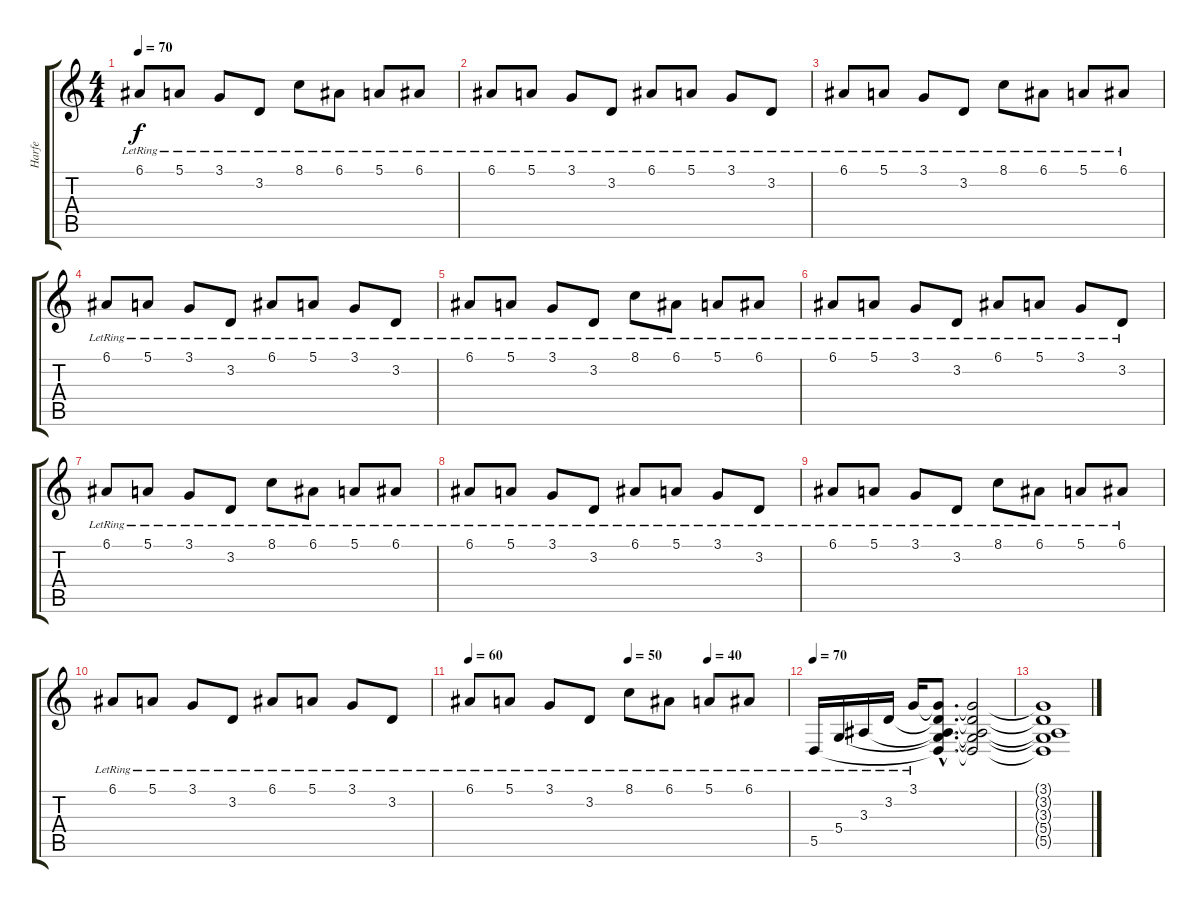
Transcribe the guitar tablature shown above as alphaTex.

\track ("Harfe" "Harfe") {instrument orchestralharp}
\staff {score tabs}
\tuning (E4 B3 G3 D3 A2 E2) {hide}
\ts (4 4)
\tempo 70
\clef g2
\ks c
6.1{lr}.8{dy f} 5.1{lr}.8 3.1{lr}.8 3.2{lr}.8 8.1{lr}.8 6.1{lr}.8 5.1{lr}.8 6.1{lr}.8 |
6.1{lr}.8 5.1{lr}.8 3.1{lr}.8 3.2{lr}.8 6.1{lr}.8 5.1{lr}.8 3.1{lr}.8 3.2{lr}.8 |
6.1{lr}.8 5.1{lr}.8 3.1{lr}.8 3.2{lr}.8 8.1{lr}.8 6.1{lr}.8 5.1{lr}.8 6.1{lr}.8 |
6.1{lr}.8 5.1{lr}.8 3.1{lr}.8 3.2{lr}.8 6.1{lr}.8 5.1{lr}.8 3.1{lr}.8 3.2{lr}.8 |
6.1{lr}.8 5.1{lr}.8 3.1{lr}.8 3.2{lr}.8 8.1{lr}.8 6.1{lr}.8 5.1{lr}.8 6.1{lr}.8 |
6.1{lr}.8 5.1{lr}.8 3.1{lr}.8 3.2{lr}.8 6.1{lr}.8 5.1{lr}.8 3.1{lr}.8 3.2{lr}.8 |
6.1{lr}.8 5.1{lr}.8 3.1{lr}.8 3.2{lr}.8 8.1{lr}.8 6.1{lr}.8 5.1{lr}.8 6.1{lr}.8 |
6.1{lr}.8 5.1{lr}.8 3.1{lr}.8 3.2{lr}.8 6.1{lr}.8 5.1{lr}.8 3.1{lr}.8 3.2{lr}.8 |
6.1{lr}.8 5.1{lr}.8 3.1{lr}.8 3.2{lr}.8 8.1{lr}.8 6.1{lr}.8 5.1{lr}.8 6.1{lr}.8 |
6.1{lr}.8 5.1{lr}.8 3.1{lr}.8 3.2{lr}.8 6.1{lr}.8 5.1{lr}.8 3.1{lr}.8 3.2{lr}.8 |
\tempo 60
\tempo (50 0.5)
\tempo (40 0.75)
6.1{lr}.8 5.1{lr}.8 3.1{lr}.8 3.2{lr}.8 8.1{lr}.8 6.1{lr}.8 5.1{lr}.8 6.1{lr}.8 |
\tempo 70
5.5{lr}.16 5.4{lr}.16 3.3{lr}.16 3.2{lr}.16 3.1{lr}.16 (3.1{hac t} 3.2{hac t} 3.3{hac t} 5.4{hac t} 5.5{hac t}).8{d} (3.1{t} 3.2{t} 3.3{t} 5.4{t} 5.5{t}).2 |
(3.1{t} 3.2{t} 3.3{t} 5.4{t} 5.5{t}).1
